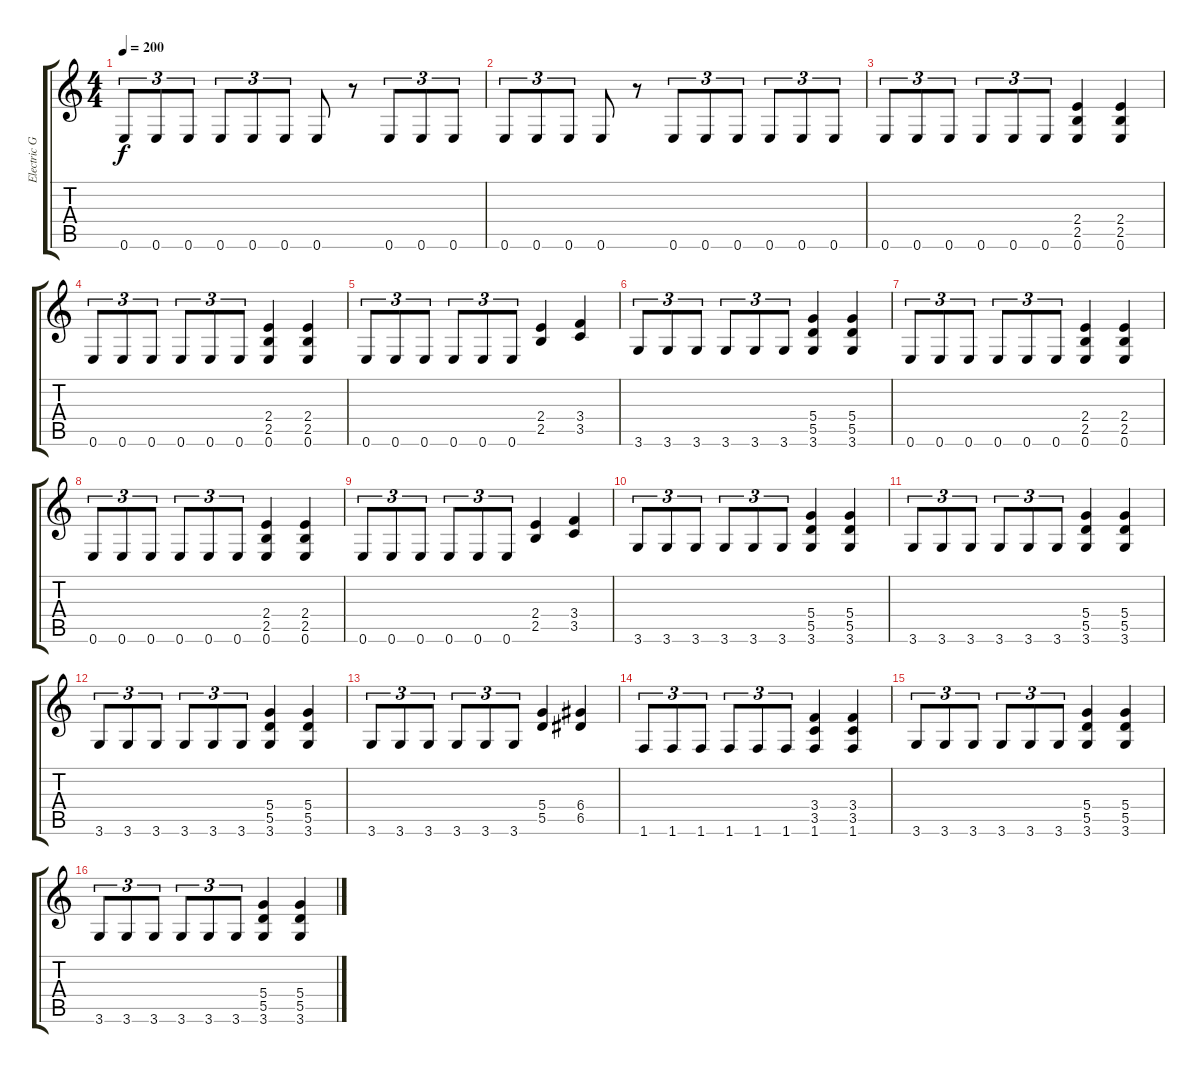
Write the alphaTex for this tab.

\track ("Electric Guitar (Guitar 2)" "Electric G") {instrument electricguitarclean}
\staff {score tabs}
\tuning (E4 B3 G3 D3 A2 E2) {hide}
\ts (4 4)
\tempo 200
\clef g2
\ks c
0.6.8{tu (3 2) dy f} 0.6.8{tu (3 2)} 0.6.8{tu (3 2)} 0.6.8{tu (3 2)} 0.6.8{tu (3 2)} 0.6.8{tu (3 2)} 0.6.8 r.8 0.6.8{tu (3 2)} 0.6.8{tu (3 2)} 0.6.8{tu (3 2)} |
0.6.8{tu (3 2)} 0.6.8{tu (3 2)} 0.6.8{tu (3 2)} 0.6.8 r.8 0.6.8{tu (3 2)} 0.6.8{tu (3 2)} 0.6.8{tu (3 2)} 0.6.8{tu (3 2)} 0.6.8{tu (3 2)} 0.6.8{tu (3 2)} |
0.6.8{tu (3 2)} 0.6.8{tu (3 2)} 0.6.8{tu (3 2)} 0.6.8{tu (3 2)} 0.6.8{tu (3 2)} 0.6.8{tu (3 2)} (2.4 2.5 0.6).4 (2.4 2.5 0.6).4 |
0.6.8{tu (3 2)} 0.6.8{tu (3 2)} 0.6.8{tu (3 2)} 0.6.8{tu (3 2)} 0.6.8{tu (3 2)} 0.6.8{tu (3 2)} (2.4 2.5 0.6).4 (2.4 2.5 0.6).4 |
0.6.8{tu (3 2)} 0.6.8{tu (3 2)} 0.6.8{tu (3 2)} 0.6.8{tu (3 2)} 0.6.8{tu (3 2)} 0.6.8{tu (3 2)} (2.4 2.5).4 (3.4 3.5).4 |
3.6.8{tu (3 2)} 3.6.8{tu (3 2)} 3.6.8{tu (3 2)} 3.6.8{tu (3 2)} 3.6.8{tu (3 2)} 3.6.8{tu (3 2)} (5.4 5.5 3.6).4 (5.4 5.5 3.6).4 |
0.6.8{tu (3 2)} 0.6.8{tu (3 2)} 0.6.8{tu (3 2)} 0.6.8{tu (3 2)} 0.6.8{tu (3 2)} 0.6.8{tu (3 2)} (2.4 2.5 0.6).4 (2.4 2.5 0.6).4 |
0.6.8{tu (3 2)} 0.6.8{tu (3 2)} 0.6.8{tu (3 2)} 0.6.8{tu (3 2)} 0.6.8{tu (3 2)} 0.6.8{tu (3 2)} (2.4 2.5 0.6).4 (2.4 2.5 0.6).4 |
0.6.8{tu (3 2)} 0.6.8{tu (3 2)} 0.6.8{tu (3 2)} 0.6.8{tu (3 2)} 0.6.8{tu (3 2)} 0.6.8{tu (3 2)} (2.4 2.5).4 (3.4 3.5).4 |
3.6.8{tu (3 2)} 3.6.8{tu (3 2)} 3.6.8{tu (3 2)} 3.6.8{tu (3 2)} 3.6.8{tu (3 2)} 3.6.8{tu (3 2)} (5.4 5.5 3.6).4 (5.4 5.5 3.6).4 |
3.6.8{tu (3 2)} 3.6.8{tu (3 2)} 3.6.8{tu (3 2)} 3.6.8{tu (3 2)} 3.6.8{tu (3 2)} 3.6.8{tu (3 2)} (5.4 5.5 3.6).4 (5.4 5.5 3.6).4 |
3.6.8{tu (3 2)} 3.6.8{tu (3 2)} 3.6.8{tu (3 2)} 3.6.8{tu (3 2)} 3.6.8{tu (3 2)} 3.6.8{tu (3 2)} (5.4 5.5 3.6).4 (5.4 5.5 3.6).4 |
3.6.8{tu (3 2)} 3.6.8{tu (3 2)} 3.6.8{tu (3 2)} 3.6.8{tu (3 2)} 3.6.8{tu (3 2)} 3.6.8{tu (3 2)} (5.4 5.5).4 (6.4 6.5).4 |
1.6.8{tu (3 2)} 1.6.8{tu (3 2)} 1.6.8{tu (3 2)} 1.6.8{tu (3 2)} 1.6.8{tu (3 2)} 1.6.8{tu (3 2)} (3.4 3.5 1.6).4 (3.4 3.5 1.6).4 |
3.6.8{tu (3 2)} 3.6.8{tu (3 2)} 3.6.8{tu (3 2)} 3.6.8{tu (3 2)} 3.6.8{tu (3 2)} 3.6.8{tu (3 2)} (5.4 5.5 3.6).4 (5.4 5.5 3.6).4 |
3.6.8{tu (3 2)} 3.6.8{tu (3 2)} 3.6.8{tu (3 2)} 3.6.8{tu (3 2)} 3.6.8{tu (3 2)} 3.6.8{tu (3 2)} (5.4 5.5 3.6).4 (5.4 5.5 3.6).4
